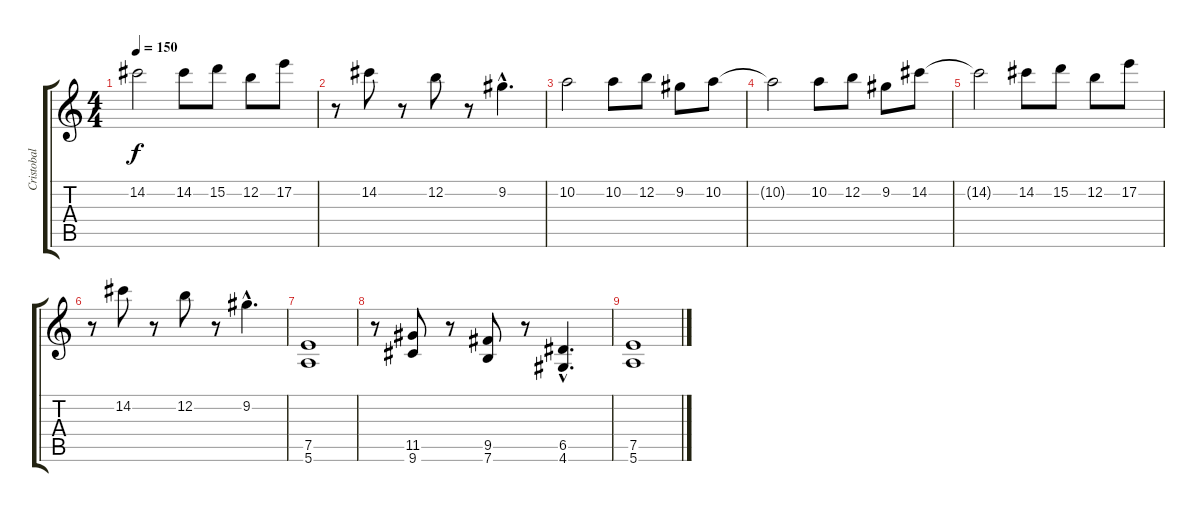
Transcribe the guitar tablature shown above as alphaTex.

\track ("Cristobal" "Cristobal") {instrument distortionguitar}
\staff {score tabs}
\tuning (E4 B3 G3 D3 A2 E2) {hide}
\ts (4 4)
\tempo 150
\clef g2
\ks c
14.2{t}.2{dy f} 14.2.8 15.2.8 12.2.8 17.2.8 |
r.8 14.2.8 r.8 12.2.8 r.8 9.2{hac}.4{d} |
10.2.2 10.2.8 12.2.8 9.2.8 10.2.8 |
10.2{t}.2 10.2.8 12.2.8 9.2.8 14.2.8 |
14.2{t}.2 14.2.8 15.2.8 12.2.8 17.2.8 |
r.8 14.2.8 r.8 12.2.8 r.8 9.2{hac}.4{d} |
(7.5 5.6).1 |
r.8 (11.5 9.6).8 r.8 (9.5 7.6).8 r.8 (6.5{hac} 4.6{hac}).4{d} |
(7.5 5.6).1
